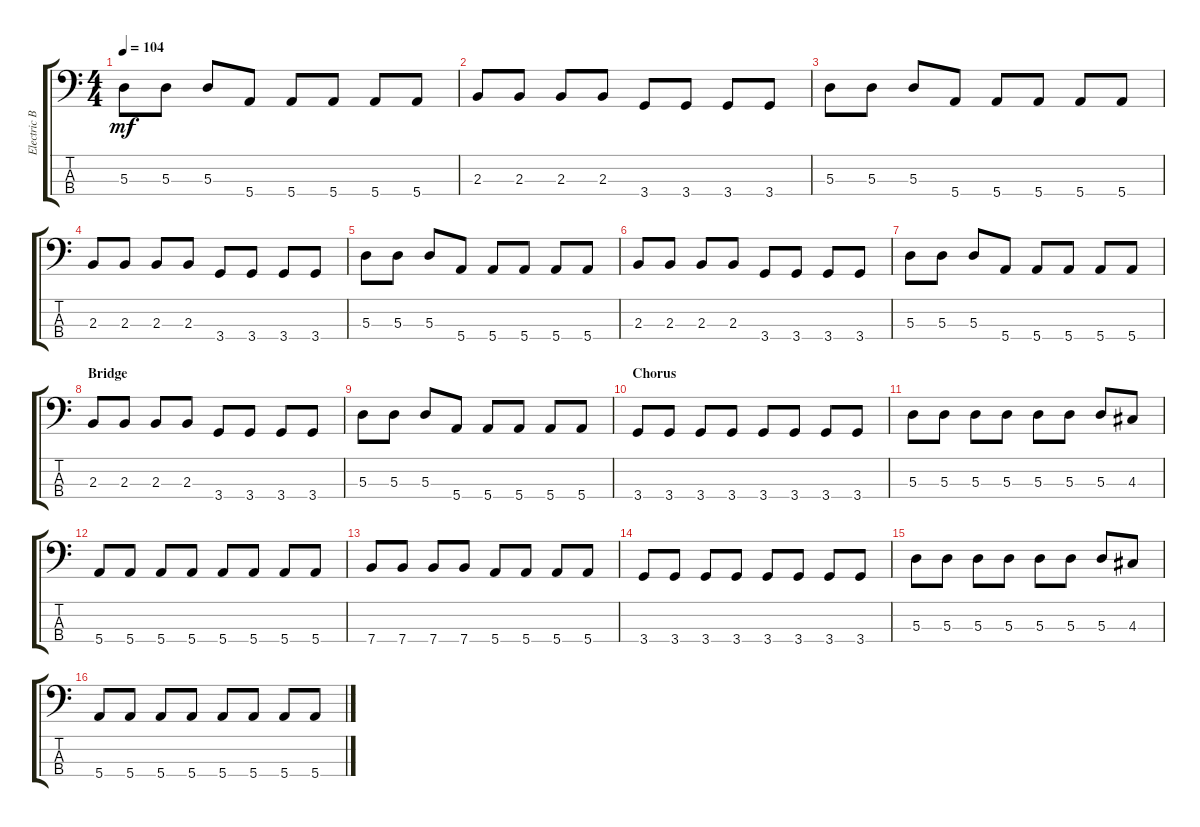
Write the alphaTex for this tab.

\track ("Electric Bass" "Electric B") {instrument electricbassfinger}
\staff {score tabs}
\tuning (G2 D2 A1 E1) {hide}
\ts (4 4)
\tempo 104
\clef f4
\ks c
5.3.8{dy mf} 5.3.8 5.3.8 5.4.8 5.4.8 5.4.8 5.4.8 5.4.8 |
2.3.8 2.3.8 2.3.8 2.3.8 3.4.8 3.4.8 3.4.8 3.4.8 |
5.3.8 5.3.8 5.3.8 5.4.8 5.4.8 5.4.8 5.4.8 5.4.8 |
2.3.8 2.3.8 2.3.8 2.3.8 3.4.8 3.4.8 3.4.8 3.4.8 |
5.3.8 5.3.8 5.3.8 5.4.8 5.4.8 5.4.8 5.4.8 5.4.8 |
2.3.8 2.3.8 2.3.8 2.3.8 3.4.8 3.4.8 3.4.8 3.4.8 |
5.3.8 5.3.8 5.3.8 5.4.8 5.4.8 5.4.8 5.4.8 5.4.8 |
\section ("" "Bridge")
2.3.8 2.3.8 2.3.8 2.3.8 3.4.8 3.4.8 3.4.8 3.4.8 |
5.3.8 5.3.8 5.3.8 5.4.8 5.4.8 5.4.8 5.4.8 5.4.8 |
\section ("" "Chorus")
3.4.8 3.4.8 3.4.8 3.4.8 3.4.8 3.4.8 3.4.8 3.4.8 |
5.3.8 5.3.8 5.3.8 5.3.8 5.3.8 5.3.8 5.3.8 4.3.8 |
5.4.8 5.4.8 5.4.8 5.4.8 5.4.8 5.4.8 5.4.8 5.4.8 |
7.4.8 7.4.8 7.4.8 7.4.8 5.4.8 5.4.8 5.4.8 5.4.8 |
3.4.8 3.4.8 3.4.8 3.4.8 3.4.8 3.4.8 3.4.8 3.4.8 |
5.3.8 5.3.8 5.3.8 5.3.8 5.3.8 5.3.8 5.3.8 4.3.8 |
5.4.8 5.4.8 5.4.8 5.4.8 5.4.8 5.4.8 5.4.8 5.4.8
